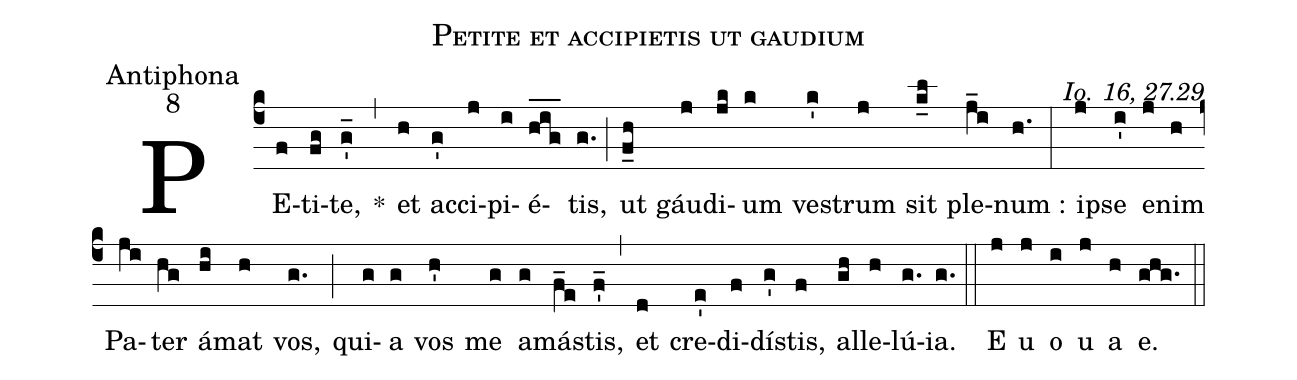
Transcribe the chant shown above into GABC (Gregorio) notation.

name:Petite et accipietis ut gaudium;
office-part:Antiphona;
mode:8;
commentary:Io. 16, 27.29;
%%
(c4) PE(f)ti(fg)te,(g'_) *(,) et(h) ac(g')ci(j)pi(i)é(hig___)tis,(g.) (;) ut(f_h) gáu(j)di(jk)um(k) ve(k')strum(j) sit(k_l) ple(j_i)num :(h.) (:) i(j)pse(i') e(j)nim(h) Pa(ji)ter(hg) á(hi)mat(h) vos,(g.) (;) qui(g)a(g) vos(h') me(g) a(g)má(f_e)stis,(f'_) (,) et(d) cre(e')di(f)dí(g')stis,(f) al(gh)le(h)lú(g.)ia.(g.) (::)
E(j) u(j) o(i) u(j) a(h) e.(ghg.) (::)
